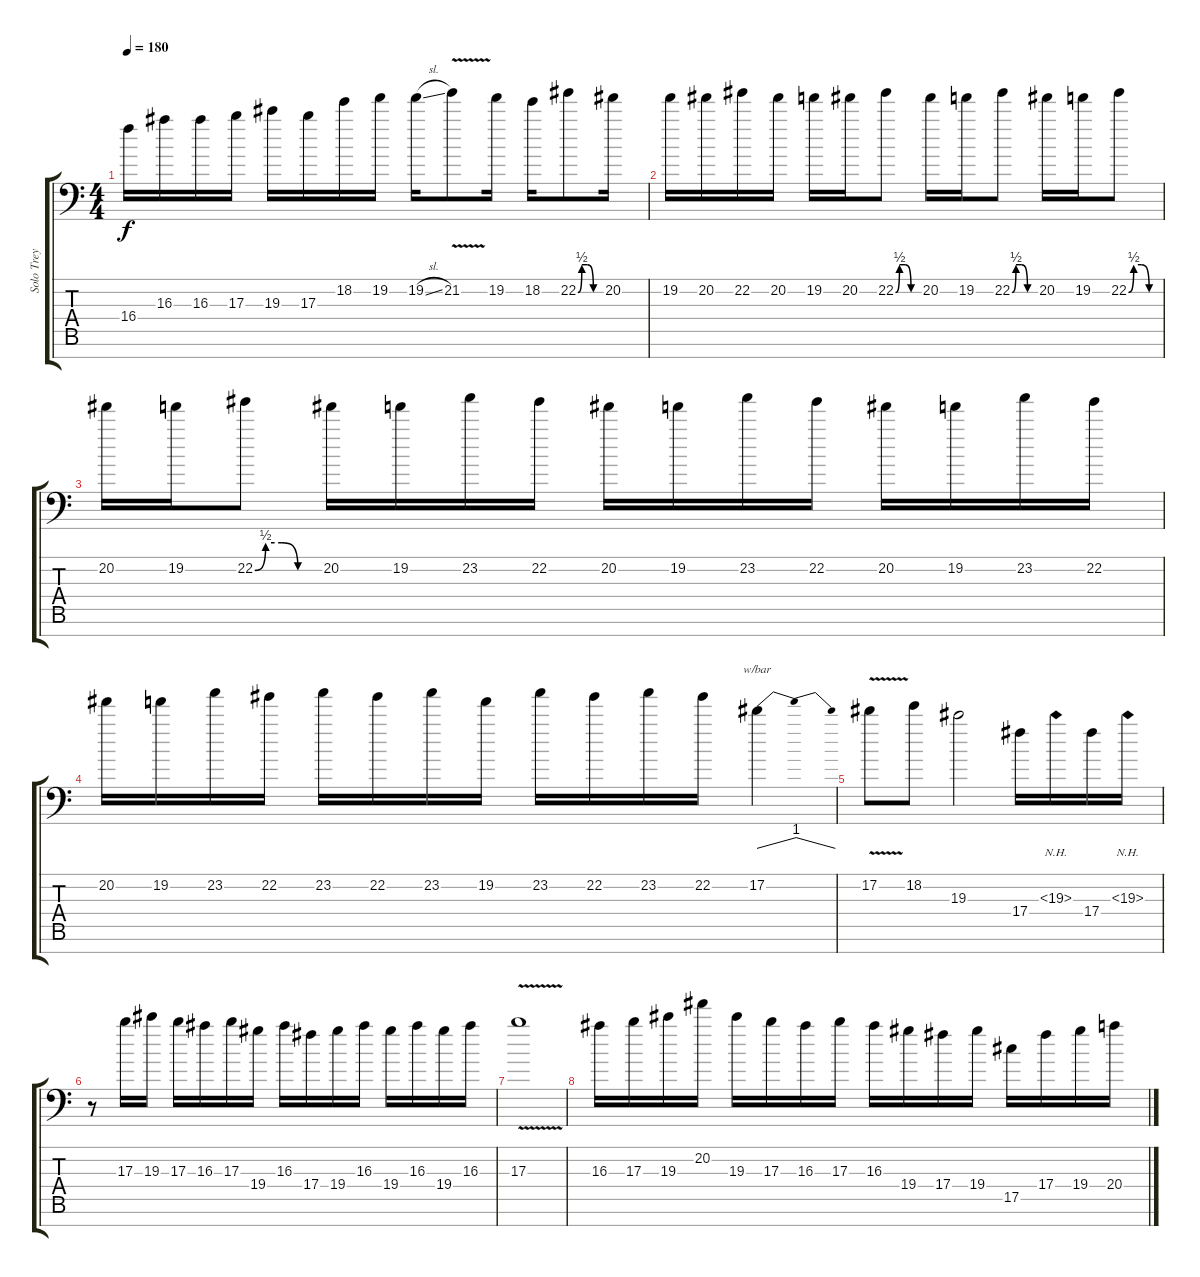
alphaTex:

\track ("Solo Trey" "Solo Trey") {instrument distortionguitar}
\staff {score tabs}
\tuning (Eb4 Bb3 Gb3 Db3 Ab2 Eb2 Bb1) {hide}
\ts (4 4)
\tempo 180
\clef f4
\ks c
16.4.16{dy f} 16.3.16 16.3.16 17.3.16 19.3.16 17.3.16 18.2.16 19.2.16 19.2{sl}.16 21.2{v}.8 19.2.16 18.2.16 22.2{be (custom 0 0 10 2 25 2 40 0 60 0)}.8 20.2.16 |
19.2.16 20.2.16 22.2.16 20.2.16 19.2.16 20.2.16 22.2{be (custom 0 0 10 2 25 2 40 0 60 0)}.8 20.2.16 19.2.16 22.2{be (custom 0 0 10 2 25 2 40 0 60 0)}.8 20.2.16 19.2.16 22.2{be (custom 0 0 10 2 25 2 40 0 60 0)}.8 |
20.2.16 19.2.16 22.2{be (custom 0 0 10 2 25 2 40 0 60 0)}.8 20.2.16 19.2.16 23.2.16 22.2.16 20.2.16 19.2.16 23.2.16 22.2.16 20.2.16 19.2.16 23.2.16 22.2.16 |
20.2.16 19.2.16 23.2.16 22.2.16 23.2.16 22.2.16 23.2.16 19.2.16 23.2.16 22.2.16 23.2.16 22.2.16 17.2.4{tbe (dip default 0 0 30 4 60 0)} |
17.2{v}.8 18.2.8 19.3.2 17.4.16 19.3{nh}.16 17.4.16 19.3{nh}.16 |
r.8 17.3.16 19.3.16 17.3.16 16.3.16 17.3.16 19.4.16 16.3.16 17.4.16 19.4.16 16.3.16 19.4.16 16.3.16 19.4.16 16.3.16 |
17.3{v}.1 |
16.3.16 17.3.16 19.3.16 20.2.16 19.3.16 17.3.16 16.3.16 17.3.16 16.3.16 19.4.16 17.4.16 19.4.16 17.5.16 17.4.16 19.4.16 20.4.16
